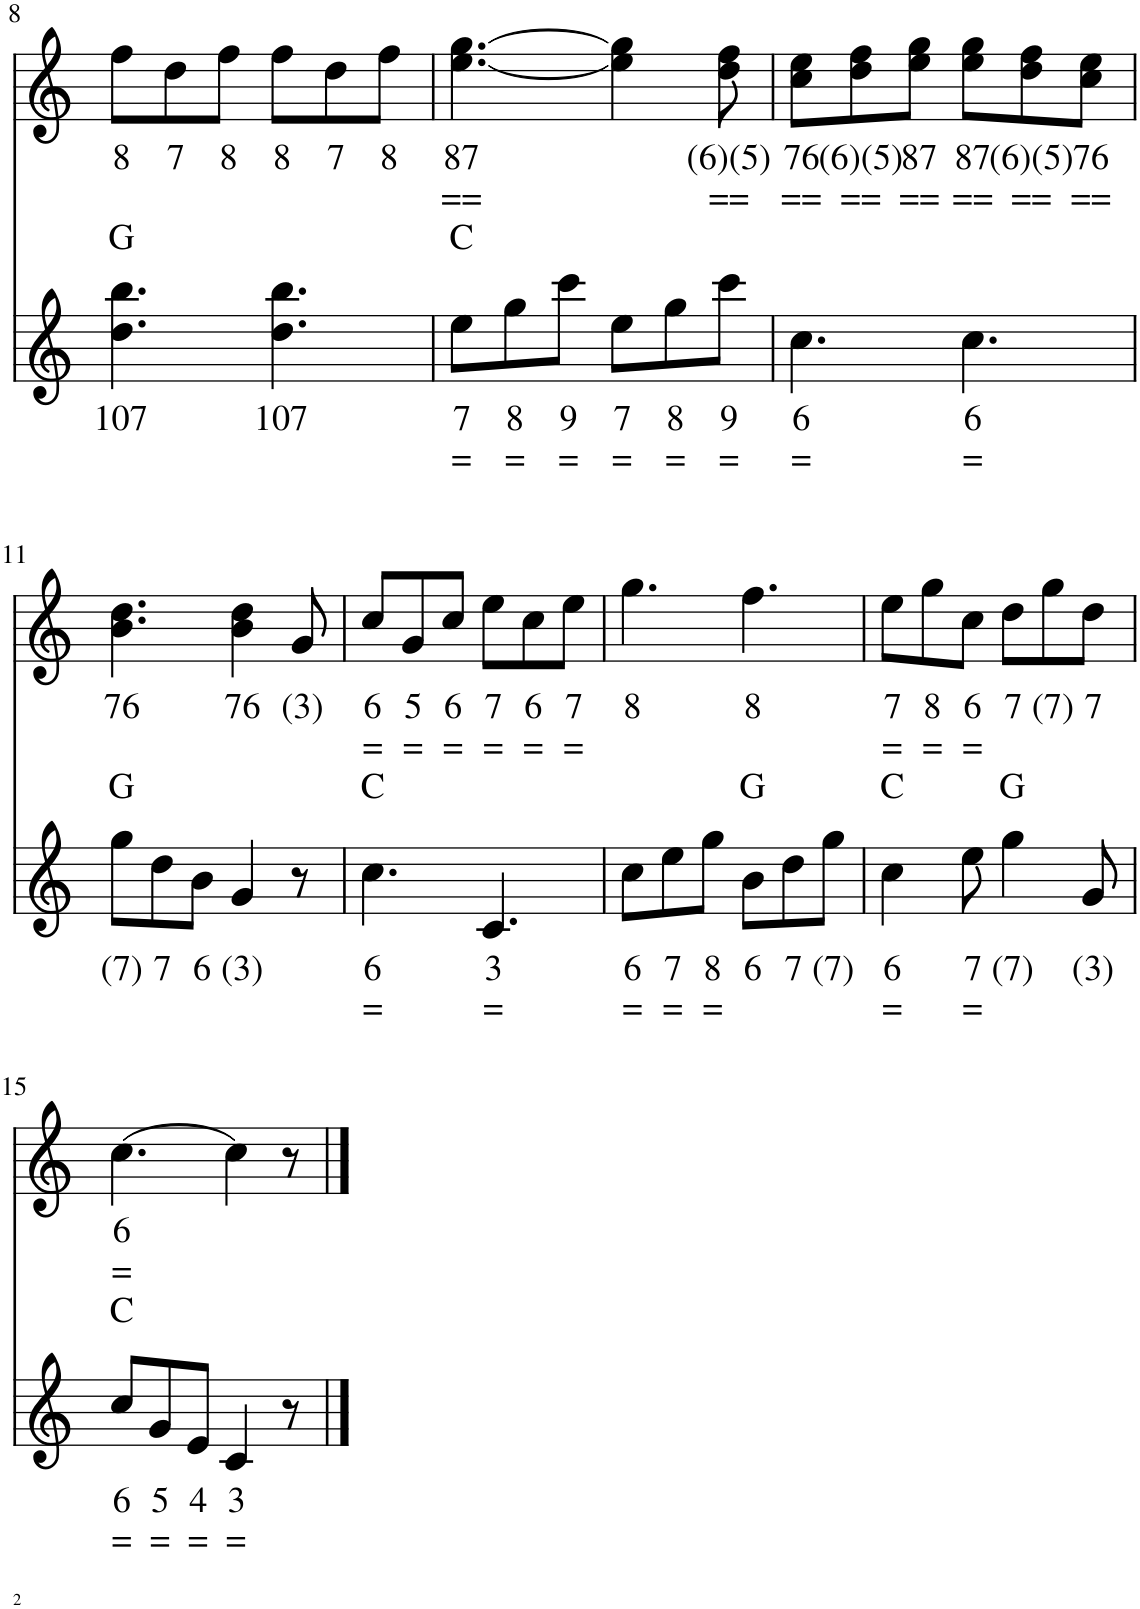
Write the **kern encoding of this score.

**kern	**text	**text	**kern	**text	**text	**text
*part2	*part2	*part2	*part1	*part1	*part1	*part1
*staff2	*staff2	*staff2	*staff1	*staff1	*staff1	*staff1
*I"Stem	*	*	*I"Piano	*	*	*
!!LO:PB:g=z
*clefG2	*	*	*clefG2	*	*	*
*k[]	*	*	*k[]	*	*	*
*M6/8	*	*	*M6/8	*	*	*
=8	=8	=8	=8	=8	=8	=8
!	!LO:LY:b	!	!	!LO:LY:b	!	!LO:LY:b
4.dd\ 4.bb\	107	.	8ff\L	8	.	G
!	!	!	!	!LO:LY:b	!	!
.	.	.	8dd\	7	.	.
!	!	!	!	!LO:LY:b	!	!
.	.	.	8ff\J	8	.	.
!	!LO:LY:b	!	!	!LO:LY:b	!	!
4.dd\ 4.bb\	107	.	8ff\L	8	.	.
!	!	!	!	!LO:LY:b	!	!
.	.	.	8dd\	7	.	.
!	!	!	!	!LO:LY:b	!	!
.	.	.	8ff\J	8	.	.
=9	=9	=9	=9	=9	=9	=9
!	!LO:LY:b	!LO:LY:b	!	!LO:LY:b	!LO:LY:b	!LO:LY:b
8ee\L	7	=	[4.ee\ [4.gg\	87	==	C
!	!LO:LY:b	!LO:LY:b	!	!	!	!
8gg\	8	=	.	.	.	.
!	!LO:LY:b	!LO:LY:b	!	!	!	!
8ccc\J	9	=	.	.	.	.
!	!LO:LY:b	!LO:LY:b	!	!	!	!
8ee\L	7	=	4ee\] 4gg\]	.	.	.
!	!LO:LY:b	!LO:LY:b	!	!	!	!
8gg\	8	=	.	.	.	.
!	!LO:LY:b	!LO:LY:b	!	!LO:LY:b	!LO:LY:b	!
8ccc\J	9	=	8dd\ 8ff\	(6)(5)	==	.
=10	=10	=10	=10	=10	=10	=10
!	!LO:LY:b	!LO:LY:b	!	!LO:LY:b	!LO:LY:b	!
4.cc\	6	=	8cc\ 8ee\L	76	==	.
!	!	!	!	!LO:LY:b	!LO:LY:b	!
.	.	.	8dd\ 8ff\	(6)(5)	==	.
!	!	!	!	!LO:LY:b	!LO:LY:b	!
.	.	.	8ee\ 8gg\J	87	==	.
!	!LO:LY:b	!LO:LY:b	!	!LO:LY:b	!LO:LY:b	!
4.cc\	6	=	8ee\ 8gg\L	87	==	.
!	!	!	!	!LO:LY:b	!LO:LY:b	!
.	.	.	8dd\ 8ff\	(6)(5)	==	.
!	!	!	!	!LO:LY:b	!LO:LY:b	!
.	.	.	8cc\ 8ee\J	76	==	.
!!LO:LB:g=z
=11	=11	=11	=11	=11	=11	=11
!	!LO:LY:b	!	!	!LO:LY:b	!	!LO:LY:b
8gg\L	(7)	.	4.b\ 4.dd\	76	.	G
!	!LO:LY:b	!	!	!	!	!
8dd\	7	.	.	.	.	.
!	!LO:LY:b	!	!	!	!	!
8b\J	6	.	.	.	.	.
!	!LO:LY:b	!	!	!LO:LY:b	!	!
4g/	(3)	.	4b\ 4dd\	76	.	.
!	!	!	!	!LO:LY:b	!	!
8r	.	.	8g/	(3)	.	.
=12	=12	=12	=12	=12	=12	=12
!	!LO:LY:b	!LO:LY:b	!	!LO:LY:b	!LO:LY:b	!LO:LY:b
4.cc\	6	=	8cc/L	6	=	C
!	!	!	!	!LO:LY:b	!LO:LY:b	!
.	.	.	8g/	5	=	.
!	!	!	!	!LO:LY:b	!LO:LY:b	!
.	.	.	8cc/J	6	=	.
!	!LO:LY:b	!LO:LY:b	!	!LO:LY:b	!LO:LY:b	!
4.c/	3	=	8ee\L	7	=	.
!	!	!	!	!LO:LY:b	!LO:LY:b	!
.	.	.	8cc\	6	=	.
!	!	!	!	!LO:LY:b	!LO:LY:b	!
.	.	.	8ee\J	7	=	.
=13	=13	=13	=13	=13	=13	=13
!	!LO:LY:b	!LO:LY:b	!	!LO:LY:b	!	!
8cc\L	6	=	4.gg\	8	.	.
!	!LO:LY:b	!LO:LY:b	!	!	!	!
8ee\	7	=	.	.	.	.
!	!LO:LY:b	!LO:LY:b	!	!	!	!
8gg\J	8	=	.	.	.	.
!	!LO:LY:b	!	!	!LO:LY:b	!	!LO:LY:b
8b\L	6	.	4.ff\	8	.	G
!	!LO:LY:b	!	!	!	!	!
8dd\	7	.	.	.	.	.
!	!LO:LY:b	!	!	!	!	!
8gg\J	(7)	.	.	.	.	.
=14	=14	=14	=14	=14	=14	=14
!	!LO:LY:b	!LO:LY:b	!	!LO:LY:b	!LO:LY:b	!LO:LY:b
4cc\	6	=	8ee\L	7	=	C
!	!	!	!	!LO:LY:b	!LO:LY:b	!
.	.	.	8gg\	8	=	.
!	!LO:LY:b	!LO:LY:b	!	!LO:LY:b	!LO:LY:b	!
8ee\	7	=	8cc\J	6	=	.
!	!LO:LY:b	!	!	!LO:LY:b	!	!LO:LY:b
4gg\	(7)	.	8dd\L	7	.	G
!	!	!	!	!LO:LY:b	!	!
.	.	.	8gg\	(7)	.	.
!	!LO:LY:b	!	!	!LO:LY:b	!	!
8g/	(3)	.	8dd\J	7	.	.
!!LO:LB:g=z
=15	=15	=15	=15	=15	=15	=15
!	!LO:LY:b	!LO:LY:b	!	!LO:LY:b	!LO:LY:b	!LO:LY:b
8cc/L	6	=	[4.cc\	6	=	C
!	!LO:LY:b	!LO:LY:b	!	!	!	!
8g/	5	=	.	.	.	.
!	!LO:LY:b	!LO:LY:b	!	!	!	!
8e/J	4	=	.	.	.	.
!	!LO:LY:b	!LO:LY:b	!	!	!	!
4c/	3	=	4cc\]	.	.	.
8r	.	.	8r	.	.	.
==	==	==	==	==	==	==
*-	*-	*-	*-	*-	*-	*-
